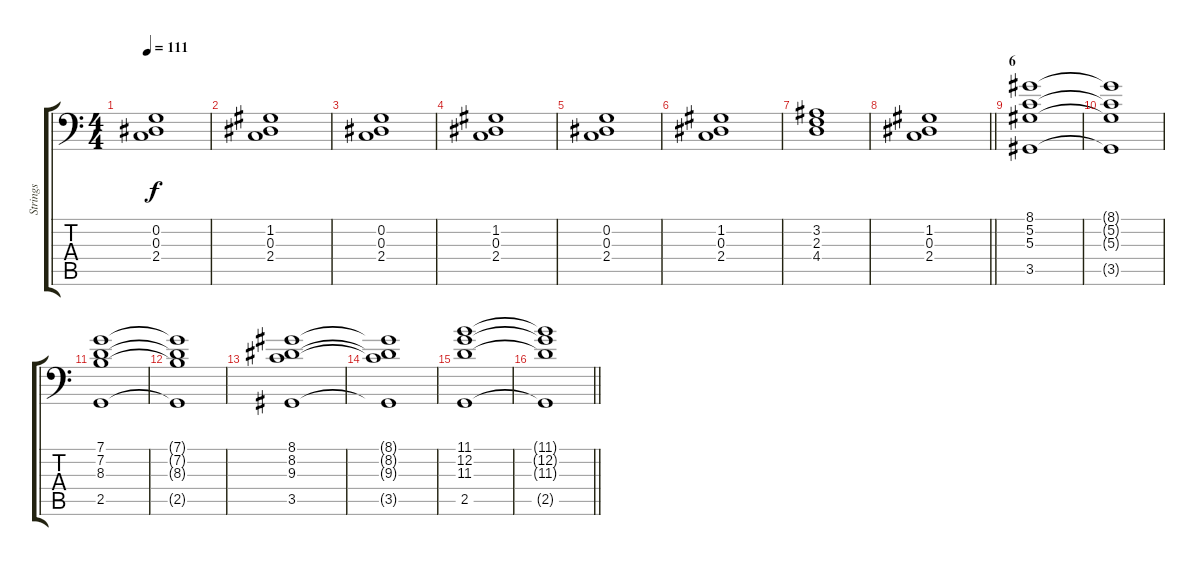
\track ("Strings" "Strings") {instrument stringensemble1}
\staff {score tabs}
\tuning (C4 G3 Eb3 Bb2 F2 Bb1) {hide}
\ts (4 4)
\tempo 111
\clef f4
\ks c
(0.2 0.3 2.4).1{dy f} |
(1.2 0.3 2.4).1 |
(0.2 0.3 2.4).1 |
(1.2 0.3 2.4).1 |
(0.2 0.3 2.4).1 |
(1.2 0.3 2.4).1 |
(3.2 2.3 4.4).1 |
\barLineRight lightlight
(1.2 0.3 2.4).1 |
\section ("" "6")
(8.1 5.2 5.3 3.5).1 |
(8.1{t} 5.2{t} 5.3{t} 3.5{t}).1 |
(7.1 7.2 8.3 2.5).1 |
(7.1{t} 7.2{t} 8.3{t} 2.5{t}).1 |
(8.1 8.2 9.3 3.5).1 |
(8.1{t} 8.2{t} 9.3{t} 3.5{t}).1 |
(11.1 12.2 11.3 2.5).1 |
\barLineRight lightlight
(11.1{t} 12.2{t} 11.3{t} 2.5{t}).1
